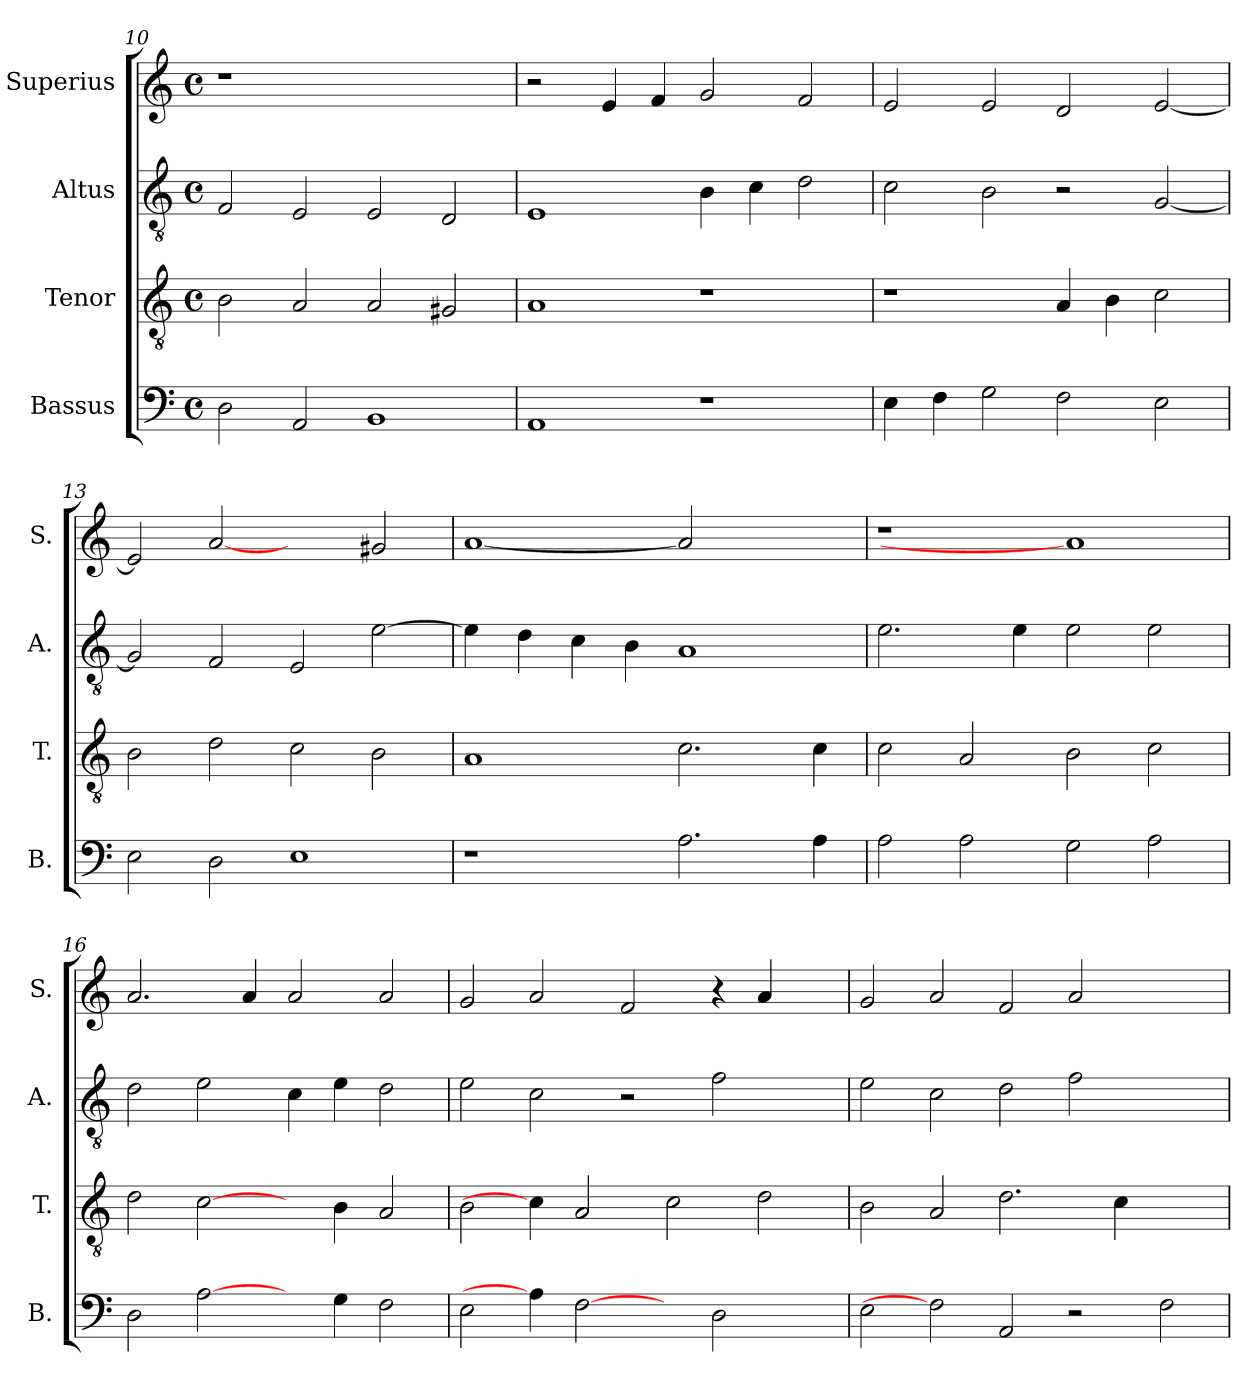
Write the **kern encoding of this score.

**kern	**kern	**kern	**kern
*part4	*part3	*part2	*part1
*staff4	*staff3	*staff2	*staff1
*I"Bassus	*I"Tenor	*I"Altus	*I"Superius
*I'B.	*I'T.	*I'A.	*I'S.
!!LO:LB:g=z
*clefF4	*clefGv2	*clefGv2	*clefG2
*	*ITrd7c12	*ITrd7c12	*
*k[]	*k[]	*k[]	*k[]
*C:	*C:	*C:	*C:
*M4/4	*M4/4	*M4/4	*M4/4
*met(c)	*met(c)	*met(c)	*met(c)
=10	=10	=10	=10
!	!	!	!LO:N:vis=1
2Di\	2BBi\	2FFi/	1r
2AAi/	2AAi/	2EEi/	.
1BBi	2AAi/	2EEi/	1ryy
.	2GG#Xi/	2DDi/	.
=11	=11	=11	=11
1AAi	1AAi	1EEi	2r
.	.	.	4ei/
.	.	.	4fi/
1r	1r	4BBi\	2gi/
.	.	4Ci\	.
.	.	2Di\	2fi/
=12	=12	=12	=12
4Ei\	1r	2Ci\	2ei/
4Fi\	.	.	.
2Gi\	.	2BBi\	2ei/
2Fi\	4AAi/	2r	2di/
.	4BBi\	.	.
2Ei\	2Ci\	[<2GGi/	[<2ei/
=13	=13	=13	=13
2Ei\	2BBi\	2GGi/]	2ei/]
2Di\	2Di\	2FFi/	[2ai
1Ei	2Ci\	2EEi/	2ryy
.	2BBi\	[>2Ei\	2g#Xi/
=14	=14	=14	=14
1r	1AAi	4Ei\]	[1ai
.	.	4Di\	.
.	.	4Ci\	.
.	.	4BBi\	.
2.Ai\	2.Ci\	1AAi	2ai]
.	.	.	2ryy
4Ai\	4Ci\	.	.
!!LO:PB:g=z
=15	=15	=15	=15
!	!	!	!LO:N:vis=1
2Ai\	2Ci\	2.Ei\	1r
2Ai\	2AAi/	.	.
.	.	4Ei\	.
2Gi\	2BBi\	2Ei\	1ai]
2Ai\	2Ci\	2Ei\	.
=16	=16	=16	=16
2Di\	2Di\	2Di\	2.ai/
[2Ai\	[2Ci\	2Ei\	.
.	.	.	4ai/
4ryy	4ryy	4Ci\	2ai/
4Gi\	4BBi\	4Ei\	.
2Fi\	2AAi/	2Di\	2ai/
=17	=17	=17	=17
2Ei\	2BBi\	2Ei\	2gi/
4Ai\]	4Ci\]	2Ci\	2ai/
[2Fi	2AAi/	.	.
.	.	2r	2fi/
4ryy	2Ci\	.	.
2Di\	.	2Fi\	4r
.	2Di\	.	4ai/
4ryy	.	4ryy	4ryy
=18	=18	=18	=18
2Ei\	2BBi\	2Ei\	2gi/
2Fi]	2AAi/	2Ci\	2ai/
2AAi/	2.Di\	2Di\	2fi/
2r	.	2Fi\	2ai/
.	4Ci\	.	.
2Fi\	2ryy	2ryy	2ryy
=	=	=	=
*-	*-	*-	*-
